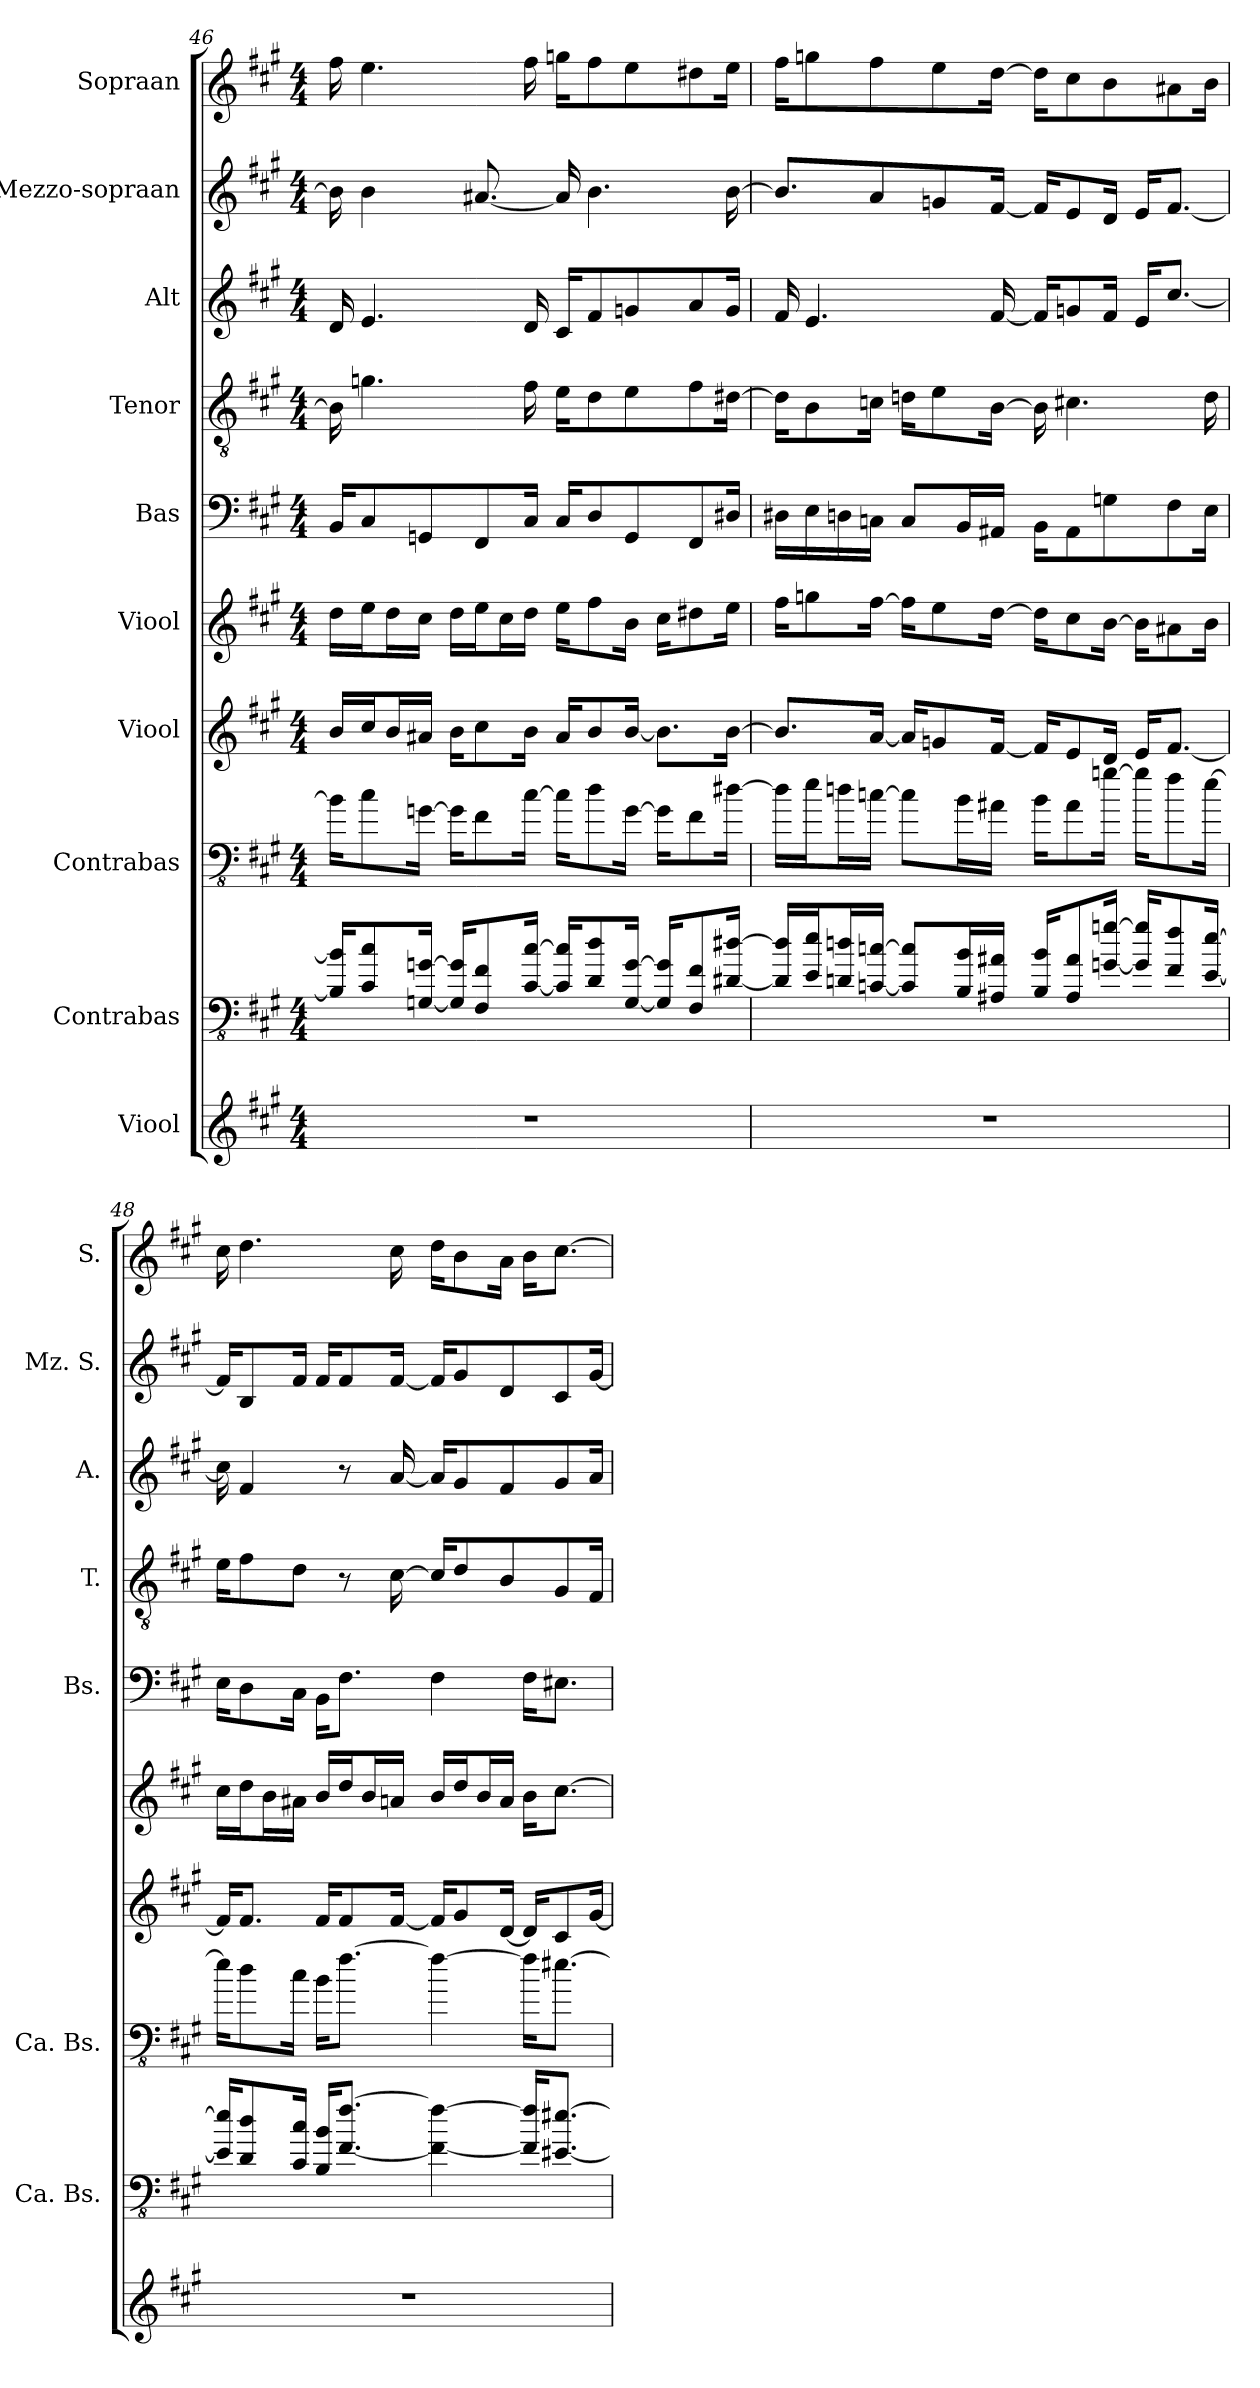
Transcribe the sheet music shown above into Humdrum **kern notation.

**kern	**kern	**kern	**kern	**kern	**kern	**kern	**kern	**kern	**kern
*part10	*part9	*part8	*part7	*part6	*part5	*part4	*part3	*part2	*part1
*staff10	*staff9	*staff8	*staff7	*staff6	*staff5	*staff4	*staff3	*staff2	*staff1
*I"Viool	*I"Contrabas	*I"Contrabas	*I"Viool	*I"Viool	*I"Bas	*I"Tenor	*I"Alt	*I"Mezzo-sopraan	*I"Sopraan
*	*I'Ca. Bs.	*I'Ca. Bs.	*	*	*I'Bs.	*I'T.	*I'A.	*I'Mz. S.	*I'S.
!!LO:LB:g=z
*clefG2	*clefFv4	*clefFv4	*clefG2	*clefG2	*clefF4	*clefGv2	*clefG2	*clefG2	*clefG2
*	*ITrd7c12	*ITrd7c12	*	*	*	*	*	*	*
*k[f#c#g#]	*k[f#c#g#]	*k[f#c#g#]	*k[f#c#g#]	*k[f#c#g#]	*k[f#c#g#]	*k[f#c#g#]	*k[f#c#g#]	*k[f#c#g#]	*k[f#c#g#]
*M4/4	*M4/4	*M4/4	*M4/4	*M4/4	*M4/4	*M4/4	*M4/4	*M4/4	*M4/4
=46	=46	=46	=46	=46	=46	=46	=46	=46	=46
1r	16BBB]/ 16BB]/KL	16BB\KL]	16b/LL	16dd\LL	16BB/KL	16B\]	16d/	16b\]	16ff#\
.	8CC#/ 8C#/	8C#\	16cc#/J	16ee\J	8C#/	4.gn\	4.e/	4b\	4.ee\
.	.	.	16b/L	16dd\L	.	.	.	.	.
.	[16GGGn/ [16GGn/Jk	[16GGn\Jk	16a#X/JJ	16cc#\JJ	8GGn/	.	.	.	.
.	16GGG]/ 16GG]/KL	16GG\KL]	16b\KL	16dd\LL	.	.	.	.	.
.	8FFF#/ 8FF#/	8FF#\	8cc#\	16ee\J	8FF#/	.	.	[8.a#X/	.
.	.	.	.	16cc#\L	.	.	.	.	.
.	[16CC#/ [16C#/Jk	[16C#\Jk	16b\Jk	16dd\JJ	16C#/Jk	16f#\	16d/	.	16ff#\
.	16CC#]/ 16C#]/KL	16C#\KL]	16a#/KL	16ee\KL	16C#/KL	16e\KL	16c#/KL	16a#/]	16ggn\KL
.	8DD/ 8D/	8D\	8b/	8ff#\	8D/	8d\	8f#/	4.b\	8ff#\
.	[16GGG/ [16GG/Jk	[16GG\Jk	[16b/Jk	16b\Jk	8GG/	8e\	8gn/	.	8ee\
.	16GGG]/ 16GG]/KL	16GG\KL]	8.b\L]	16cc#\KL	.	.	.	.	.
.	8FFF#/ 8FF#/	8FF#\	.	8dd#X\	8FF#/	8f#\	8a/	.	8dd#X\
.	[16DD#X/ [16D#X/Jk	[16D#X\Jk	[16b\Jk	16ee\Jk	16D#X/Jk	[16d#X\Jk	16g/Jk	[16b\	16ee\Jk
=47	=47	=47	=47	=47	=47	=47	=47	=47	=47
1r	16DD#]/ 16D#]/LL	16D#\LL]	8.b/L]	16ff#\KL	16D#X\LL	16d#\KL]	16f#/	8.b/L]	16ff#\KL
.	16EE/ 16E/J	16E\J	.	8ggn\	16E\	8B\	4.e/	.	8ggn\
.	16DDn/ 16Dn/L	16Dn\L	.	.	16Dn\	.	.	.	.
.	[16CCn/ [16Cn/JJ	[16Cn\JJ	[16a/Jk	[16ff#\Jk	16Cn\JJ	16cn\Jk	.	8a/	8ff#\
.	8CC]/ 8C]/L	8C\L]	16a/KL]	16ff#\KL]	8C/L	16dn\KL	.	.	.
.	.	.	8gn/	8ee\	.	8e\	.	8gn/	8ee\
.	16BBB/ 16BB/L	16BB\L	.	.	16BB/L	.	.	.	.
.	16AAA#X/ 16AA#X/JJ	16AA#X\JJ	[16f#/Jk	[16dd\Jk	16AA#X/JJ	[16B\Jk	[16f#/	[16f#/Jk	[16dd\Jk
.	16BBB/ 16BB/KL	16BB\KL	16f#/KL]	16dd\KL]	16BB\KL	16B\]	16f#/KL]	16f#/KL]	16dd\KL]
.	8AAA#/ 8AA#/	8AA#\	8e/	8cc#\	8AA#\	4.c#X\	8gn/	8e/	8cc#\
.	[16GGn/ [16Gn/Jk	[16Gn\Jk	16d/Jk	[16b\Jk	8Gn\	.	16f#/Jk	16d/Jk	8b\
.	16GG]/ 16G]/KL	16G\KL]	16e/KL	16b\KL]	.	.	16e/KL	16e/KL	.
.	8FF#/ 8F#/	8F#\	[8.f#/J	8a#X\	8F#\	.	[8.cc#/J	[8.f#/J	8a#X\
.	[16EE/ [16E/Jk	[16E\Jk	.	16b\Jk	16E\Jk	16d\	.	.	16b\Jk
!!LO:PB:g=z
=48	=48	=48	=48	=48	=48	=48	=48	=48	=48
1r	16EE]/ 16E]/KL	16E\KL]	16f#/KL]	16cc#\LL	16E\KL	16e\KL	16cc#\]	16f#/KL]	16cc#\
.	8DD/ 8D/	8D\	8.f#/J	16dd\J	8D\	8f#\	4f#/	8B/	4.dd\
.	.	.	.	16b\L	.	.	.	.	.
.	16CC#/ 16C#/Jk	16C#\Jk	.	16a#X\JJ	16C#\Jk	8d\J	.	16f#/Jk	.
.	16BBB/ 16BB/KL	16BB\KL	16f#/KL	16b/LL	16BB\KL	.	.	16f#/KL	.
.	[8.FF#/ [8.F#/J	[8.F#\J	8f#/	16dd/J	8.F#\J	8r	8r	8f#/	.
.	.	.	.	16b/L	.	.	.	.	.
.	.	.	[16f#/Jk	16an/JJ	.	[16c#\	[16a/	[16f#/Jk	16cc#\
.	4FF#\_ 4F#\_	4F#\_	16f#/KL]	16b/LL	4F#\	16c#/KL]	16a/KL]	16f#/KL]	16dd\KL
.	.	.	8g#/	16dd/J	.	8d/	8g#/	8g#/	8b\
.	.	.	.	16b/L	.	.	.	.	.
.	.	.	[16d/Jk	16a/JJ	.	8B/	8f#/	8d/	16a\Jk
.	16FF#]/ 16F#]/KL	16F#\KL]	16d/KL]	16b\KL	16F#\KL	.	.	.	16b\KL
.	[8.EE#X/ [8.E#X/J	[8.E#X\J	8c#/	[8.cc#\J	8.E#X\J	8G#/	8g#/	8c#/	[8.cc#\J
.	.	.	[16g#/Jk	.	.	16F#/Jk	16a/Jk	[16g#/Jk	.
=	=	=	=	=	=	=	=	=	=
*-	*-	*-	*-	*-	*-	*-	*-	*-	*-
